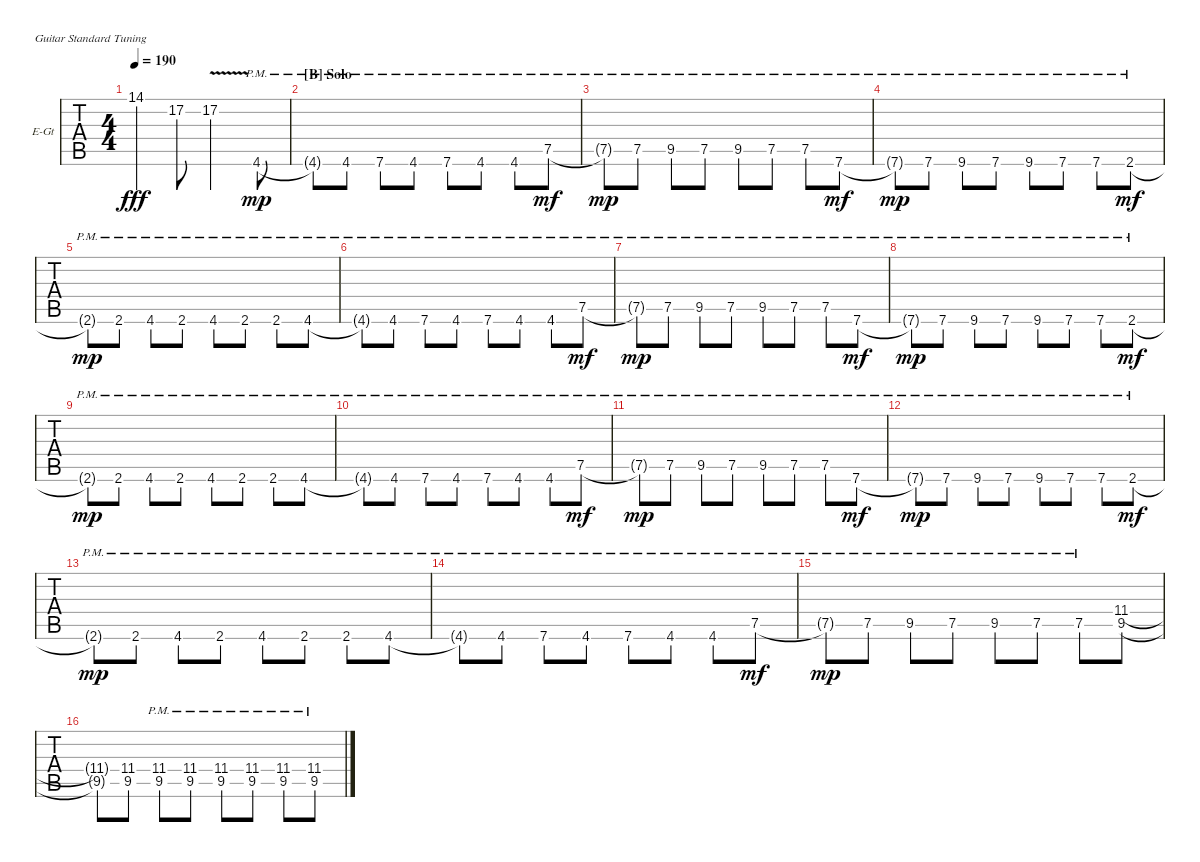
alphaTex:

\defaultSystemsLayout 4
\bracketExtendMode groupsimilarinstruments
\firstSystemTrackNameOrientation horizontal
\otherSystemsTrackNameOrientation horizontal
\track ("Cole Train" "E-Gt") {instrument distortionguitar}
\staff {tabs}
\tuning (E4 B3 G3 D3 A2 E2)
\ts (4 4)
\tempo 190
\clef g2
\ks c
14.1{t}.4{dy fff} 17.2.8 17.2{v}.2 4.6{pm}.8{dy mp} |
\section ("B" "Solo")
4.6{pm t}.8 4.6{pm}.8 7.6{pm}.8 4.6{pm}.8 7.6{pm}.8 4.6{pm}.8 4.6{pm}.8 7.5{pm}.8{dy mf} |
7.5{pm t}.8{dy mp} 7.5{pm}.8 9.5{pm}.8 7.5{pm}.8 9.5{pm}.8 7.5{pm}.8 7.5{pm}.8 7.6{pm}.8{dy mf} |
7.6{pm t}.8{dy mp} 7.6{pm}.8 9.6{pm}.8 7.6{pm}.8 9.6{pm}.8 7.6{pm}.8 7.6{pm}.8 2.6{pm}.8{dy mf} |
2.6{pm t}.8{dy mp} 2.6{pm}.8 4.6{pm}.8 2.6{pm}.8 4.6{pm}.8 2.6{pm}.8 2.6{pm}.8 4.6{pm}.8 |
4.6{pm t}.8 4.6{pm}.8 7.6{pm}.8 4.6{pm}.8 7.6{pm}.8 4.6{pm}.8 4.6{pm}.8 7.5{pm}.8{dy mf} |
7.5{pm t}.8{dy mp} 7.5{pm}.8 9.5{pm}.8 7.5{pm}.8 9.5{pm}.8 7.5{pm}.8 7.5{pm}.8 7.6{pm}.8{dy mf} |
7.6{pm t}.8{dy mp} 7.6{pm}.8 9.6{pm}.8 7.6{pm}.8 9.6{pm}.8 7.6{pm}.8 7.6{pm}.8 2.6{pm}.8{dy mf} |
2.6{pm t}.8{dy mp} 2.6{pm}.8 4.6{pm}.8 2.6{pm}.8 4.6{pm}.8 2.6{pm}.8 2.6{pm}.8 4.6{pm}.8 |
4.6{pm t}.8 4.6{pm}.8 7.6{pm}.8 4.6{pm}.8 7.6{pm}.8 4.6{pm}.8 4.6{pm}.8 7.5{pm}.8{dy mf} |
7.5{pm t}.8{dy mp} 7.5{pm}.8 9.5{pm}.8 7.5{pm}.8 9.5{pm}.8 7.5{pm}.8 7.5{pm}.8 7.6{pm}.8{dy mf} |
7.6{pm t}.8{dy mp} 7.6{pm}.8 9.6{pm}.8 7.6{pm}.8 9.6{pm}.8 7.6{pm}.8 7.6{pm}.8 2.6{pm}.8{dy mf} |
2.6{pm t}.8{dy mp} 2.6{pm}.8 4.6{pm}.8 2.6{pm}.8 4.6{pm}.8 2.6{pm}.8 2.6{pm}.8 4.6{pm}.8 |
4.6{pm t}.8 4.6{pm}.8 7.6{pm}.8 4.6{pm}.8 7.6{pm}.8 4.6{pm}.8 4.6{pm}.8 7.5{pm}.8{dy mf} |
7.5{pm t}.8{dy mp} 7.5{pm}.8 9.5{pm}.8 7.5{pm}.8 9.5{pm}.8 7.5{pm}.8 7.5{pm}.8 (9.5 11.4).8 |
(9.5{t} 11.4{t}).8 (9.5 11.4).8 (9.5{pm} 11.4{pm}).8 (9.5{pm} 11.4{pm}).8 (9.5{pm} 11.4{pm}).8 (9.5{pm} 11.4{pm}).8 (9.5{pm} 11.4{pm}).8 (9.5{pm} 11.4{pm}).8
